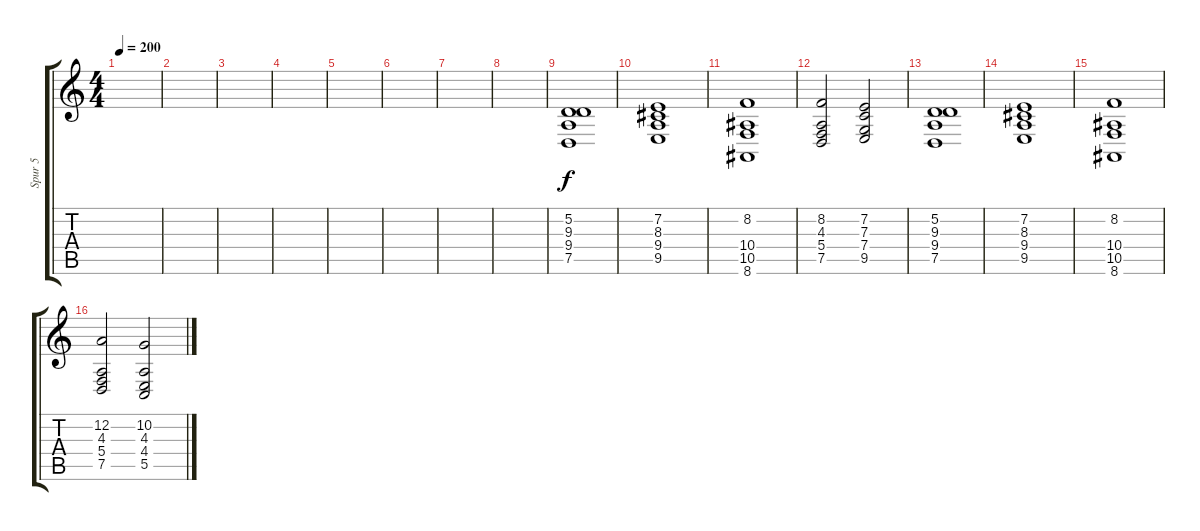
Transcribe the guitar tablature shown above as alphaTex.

\track ("Spur 5" "Spur 5") {instrument churchorgan}
\staff {score tabs}
\tuning (D4 A3 F3 C3 G2 D2) {hide}
\ts (4 4)
\tempo 200
\clef g2
\ks c
|
|
|
|
|
|
|
|
(5.2 9.3 9.4 7.5).1 |
(7.2 8.3 9.4 9.5).1 |
(8.2 10.4 10.5 8.6).1 |
(8.2 4.3 5.4 7.5).2 (7.2 7.3 7.4 9.5).2 |
(5.2 9.3 9.4 7.5).1 |
(7.2 8.3 9.4 9.5).1 |
(8.2 10.4 10.5 8.6).1 |
(12.2 4.3 5.4 7.5).2 (10.2 4.3 4.4 5.5).2
